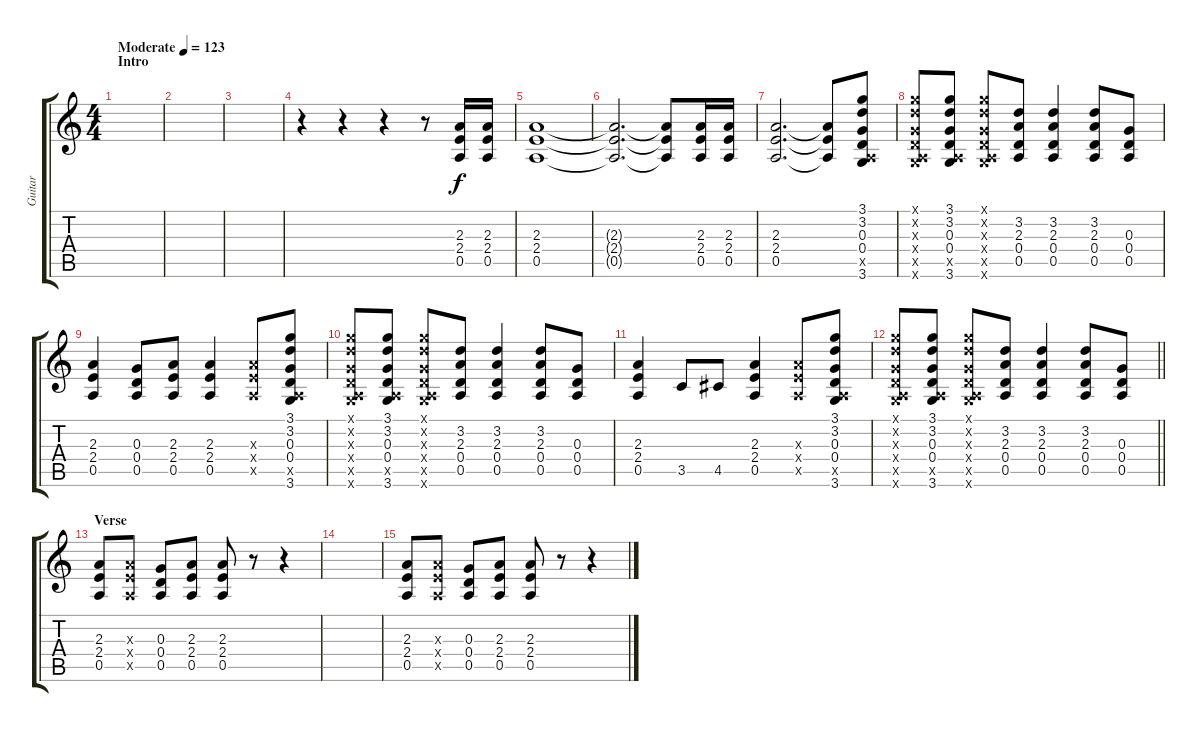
\track ("Guitar" "Guitar") {instrument distortionguitar}
\staff {score tabs}
\tuning (E4 B3 G3 D3 A2 E2) {hide}
\ts (4 4)
\section ("" "Intro")
\tempo (123 "Moderate")
\clef g2
\ks c
|
|
|
r.4 r.4 r.4 r.8{volume 9} (2.3 2.4 0.5).16 (2.3 2.4 0.5).16 |
(2.3 2.4 0.5).1{volume 7} |
(2.3{t} 2.4{t} 0.5{t}).2{d} (2.3{t} 2.4{t} 0.5{t}).8 (2.3 2.4 0.5).16{volume 11} (2.3 2.4 0.5).16 |
(2.3 2.4 0.5).2{d} (2.3{t} 2.4{t} 0.5{t}).8 (3.1 3.2 0.3 0.4 0.5{x} 3.6).8{volume 7 instrument overdrivenguitar} |
(3.1{x} 3.2{x} 0.3{x} 0.4{x} 0.5{x} 3.6{x}).8 (3.1 3.2 0.3 0.4 0.5{x} 3.6).8 (3.1{x} 3.2{x} 0.3{x} 0.4{x} 0.5{x} 3.6{x}).8 (3.2 2.3 0.4 0.5).8 (3.2 2.3 0.4 0.5).4 (3.2 2.3 0.4 0.5).8 (0.3 0.4 0.5).8 |
(2.3 2.4 0.5).4 (0.3 0.4 0.5).8 (2.3 2.4 0.5).8 (2.3 2.4 0.5).4 (2.3{x} 2.4{x} 0.5{x}).8 (3.1 3.2 0.3 0.4 0.5{x} 3.6).8 |
(3.1{x} 3.2{x} 0.3{x} 0.4{x} 0.5{x} 3.6{x}).8 (3.1 3.2 0.3 0.4 0.5{x} 3.6).8 (3.1{x} 3.2{x} 0.3{x} 0.4{x} 0.5{x} 3.6{x}).8 (3.2 2.3 0.4 0.5).8 (3.2 2.3 0.4 0.5).4 (3.2 2.3 0.4 0.5).8 (0.3 0.4 0.5).8 |
(2.3 2.4 0.5).4 3.5.8 4.5.8 (2.3 2.4 0.5).4 (2.3{x} 2.4{x} 0.5{x}).8 (3.1 3.2 0.3 0.4 0.5{x} 3.6).8 |
\barLineRight lightlight
(3.1{x} 3.2{x} 0.3{x} 0.4{x} 0.5{x} 3.6{x}).8 (3.1 3.2 0.3 0.4 0.5{x} 3.6).8 (3.1{x} 3.2{x} 0.3{x} 0.4{x} 0.5{x} 3.6{x}).8 (3.2 2.3 0.4 0.5).8 (3.2 2.3 0.4 0.5).4 (3.2 2.3 0.4 0.5).8 (0.3 0.4 0.5).8 |
\section ("" "Verse")
(2.3 2.4 0.5).8 (2.3{x} 2.4{x} 0.5{x}).8 (0.3 0.4 0.5).8 (2.3 2.4 0.5).8 (2.3 2.4 0.5).8 r.8 r.4 |
|
(2.3 2.4 0.5).8 (2.3{x} 2.4{x} 0.5{x}).8 (0.3 0.4 0.5).8 (2.3 2.4 0.5).8 (2.3 2.4 0.5).8 r.8 r.4
